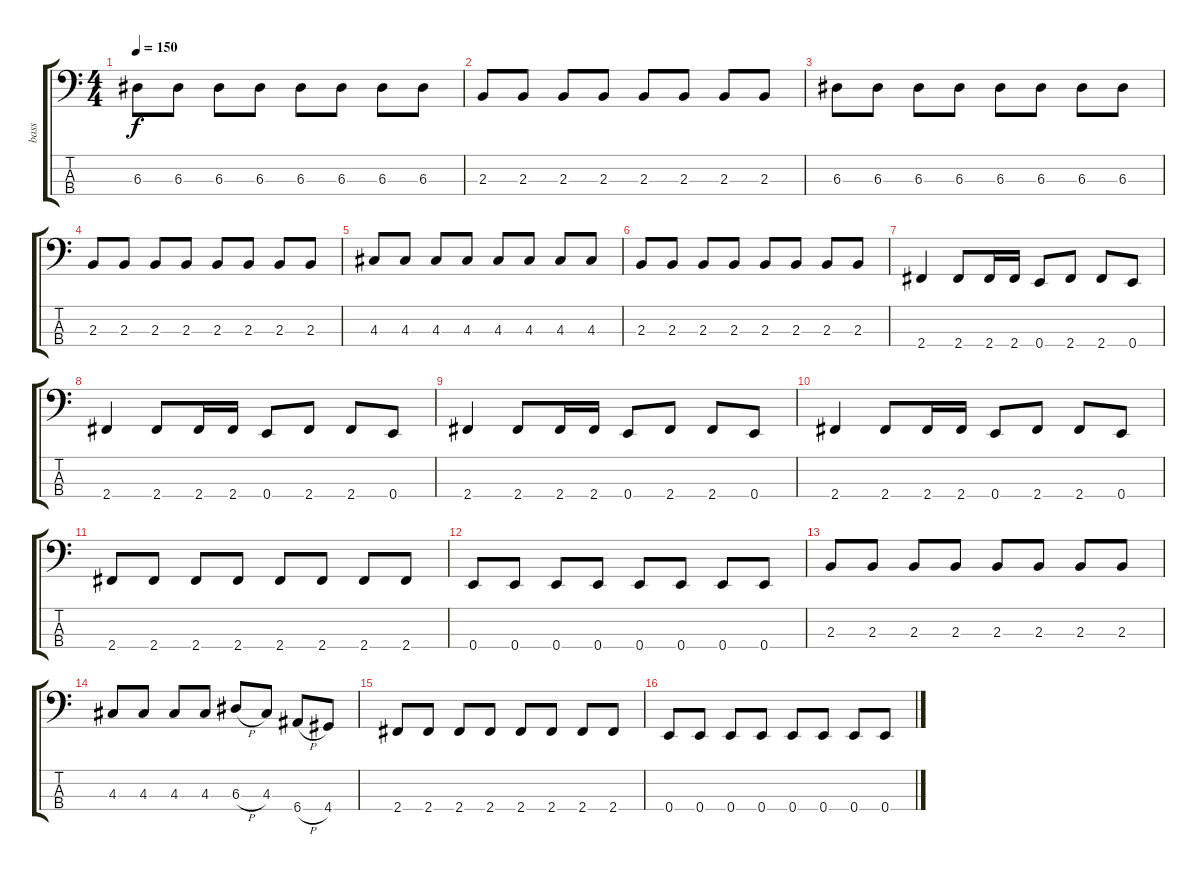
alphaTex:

\track ("bass" "bass") {instrument electricbasspick}
\staff {score tabs}
\tuning (G2 D2 A1 E1) {hide}
\ts (4 4)
\tempo 150
\clef f4
\ks c
6.3.8{dy f} 6.3.8 6.3.8 6.3.8 6.3.8 6.3.8 6.3.8 6.3.8 |
2.3.8 2.3.8 2.3.8 2.3.8 2.3.8 2.3.8 2.3.8 2.3.8 |
6.3.8 6.3.8 6.3.8 6.3.8 6.3.8 6.3.8 6.3.8 6.3.8 |
2.3.8 2.3.8 2.3.8 2.3.8 2.3.8 2.3.8 2.3.8 2.3.8 |
4.3.8 4.3.8 4.3.8 4.3.8 4.3.8 4.3.8 4.3.8 4.3.8 |
2.3.8 2.3.8 2.3.8 2.3.8 2.3.8 2.3.8 2.3.8 2.3.8 |
2.4.4 2.4.8 2.4.16 2.4.16 0.4.8 2.4.8 2.4.8 0.4.8 |
2.4.4 2.4.8 2.4.16 2.4.16 0.4.8 2.4.8 2.4.8 0.4.8 |
2.4.4 2.4.8 2.4.16 2.4.16 0.4.8 2.4.8 2.4.8 0.4.8 |
2.4.4 2.4.8 2.4.16 2.4.16 0.4.8 2.4.8 2.4.8 0.4.8 |
2.4.8 2.4.8 2.4.8 2.4.8 2.4.8 2.4.8 2.4.8 2.4.8 |
0.4.8 0.4.8 0.4.8 0.4.8 0.4.8 0.4.8 0.4.8 0.4.8 |
2.3.8 2.3.8 2.3.8 2.3.8 2.3.8 2.3.8 2.3.8 2.3.8 |
4.3.8 4.3.8 4.3.8 4.3.8 6.3{h}.8 4.3.8 6.4{h}.8 4.4.8 |
2.4.8 2.4.8 2.4.8 2.4.8 2.4.8 2.4.8 2.4.8 2.4.8 |
0.4.8 0.4.8 0.4.8 0.4.8 0.4.8 0.4.8 0.4.8 0.4.8
